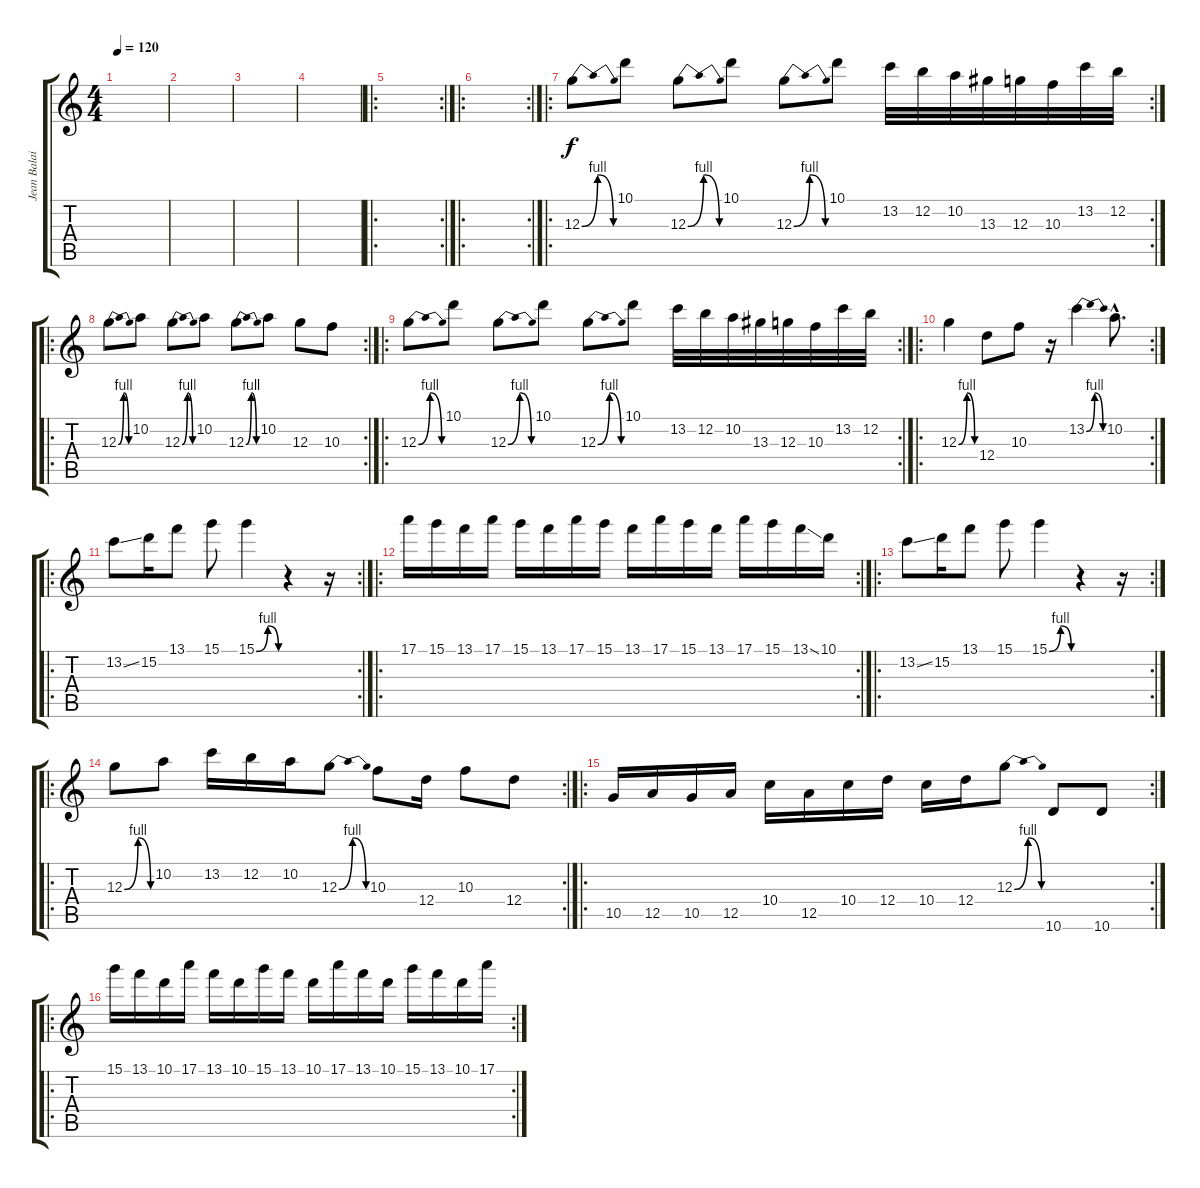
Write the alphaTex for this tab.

\track ("Jean Balaise" "Jean Balai") {instrument distortionguitar}
\staff {score tabs}
\tuning (E4 B3 G3 D3 A2 E2) {hide}
\ts (4 4)
\tempo 120
\clef g2
\ks c
|
|
|
|
\ro
\rc 2
|
\ro
\rc 2
|
\ro
\rc 2
12.3{be (bendrelease 0 0 30 4 30 4 60 0)}.8 10.1.8 12.3{be (bendrelease 0 0 30 4 30 4 60 0)}.8 10.1.8 12.3{be (bendrelease 0 0 30 4 30 4 60 0)}.8 10.1.8 13.2.32 12.2.32 10.2.32 13.3.32 12.3.32 10.3.32 13.2.32 12.2.32 |
\ro
\rc 2
12.3{be (bendrelease 0 0 30 4 30 4 60 0)}.8 10.2.8 12.3{be (bendrelease 0 0 30 4 30 4 60 0)}.8 10.2.8 12.3{be (bendrelease 0 0 30 4 30 4 60 0)}.8 10.2.8 12.3.8 10.3.8 |
\ro
\rc 2
12.3{be (bendrelease 0 0 30 4 30 4 60 0)}.8 10.1.8 12.3{be (bendrelease 0 0 30 4 30 4 60 0)}.8 10.1.8 12.3{be (bendrelease 0 0 30 4 30 4 60 0)}.8 10.1.8 13.2.32 12.2.32 10.2.32 13.3.32 12.3.32 10.3.32 13.2.32 12.2.32 |
\ro
\rc 2
12.3{be (custom 0 0 30 4 58 0 60 0)}.4 12.4.8 10.3.8 r.16 13.2{be (bendrelease 0 0 30 4 30 4 60 0)}.4 10.2{hac}.8{d} |
\ro
\rc 2
13.2{ss}.8 15.2.16 13.1.8 15.1.8 15.1{be (custom 0 0 30 4 58 0 60 0)}.4 r.4 r.16 |
\ro
\rc 2
17.1.16 15.1.16 13.1.16 17.1.16 15.1.16 13.1.16 17.1.16 15.1.16 13.1.16 17.1.16 15.1.16 13.1.16 17.1.16 15.1.16 13.1{ss}.16 10.1.16 |
\ro
\rc 2
13.2{ss}.8 15.2.16 13.1.8 15.1.8 15.1{be (custom 0 0 30 4 58 0 60 0)}.4 r.4 r.16 |
\ro
\rc 2
12.3{be (custom 0 0 30 4 58 0 60 0)}.8 10.2.8 13.2.16 12.2.16 10.2.16 12.3{be (bendrelease 0 0 30 4 30 4 60 0)}.8 10.3.8 12.4.16 10.3.8 12.4.8 |
\ro
\rc 2
10.5.16 12.5.16 10.5.16 12.5.16 10.4.16 12.5.16 10.4.16 12.4.16 10.4.16 12.4.16 12.3{be (bendrelease 0 0 30 4 30 4 60 0)}.8 10.6.8 10.6.8 |
\ro
\rc 2
15.1.16 13.1.16 10.1.16 17.1.16 13.1.16 10.1.16 15.1.16 13.1.16 10.1.16 17.1.16 13.1.16 10.1.16 15.1.16 13.1.16 10.1.16 17.1.16
